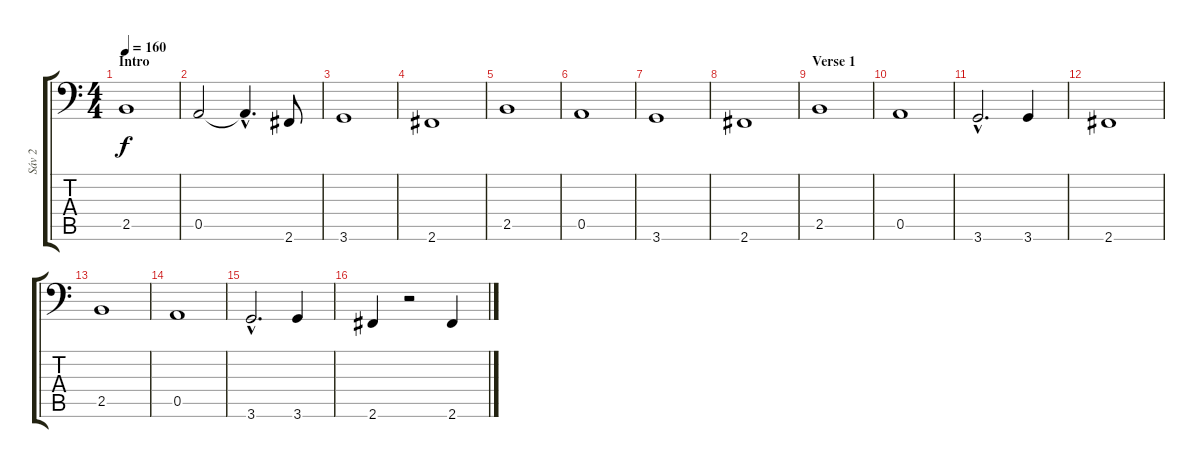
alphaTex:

\track ("Sáv 2" "Sáv 2") {instrument fretlessbass}
\staff {score tabs}
\tuning (E3 B2 G2 D2 A1 E1) {hide}
\ts (4 4)
\section ("" "Intro")
\tempo 160
\clef f4
\ks c
2.5.1{dy f instrument fretlessbass} |
0.5.2 0.5{hac t}.4{d} 2.6.8 |
3.6.1 |
2.6.1 |
2.5.1 |
0.5.1 |
3.6.1 |
2.6.1 |
\section ("" "Verse 1")
2.5.1 |
0.5.1 |
3.6{hac}.2{d} 3.6.4 |
2.6.1 |
2.5.1 |
0.5.1 |
3.6{hac}.2{d} 3.6.4 |
2.6.4 r.2 2.6.4
